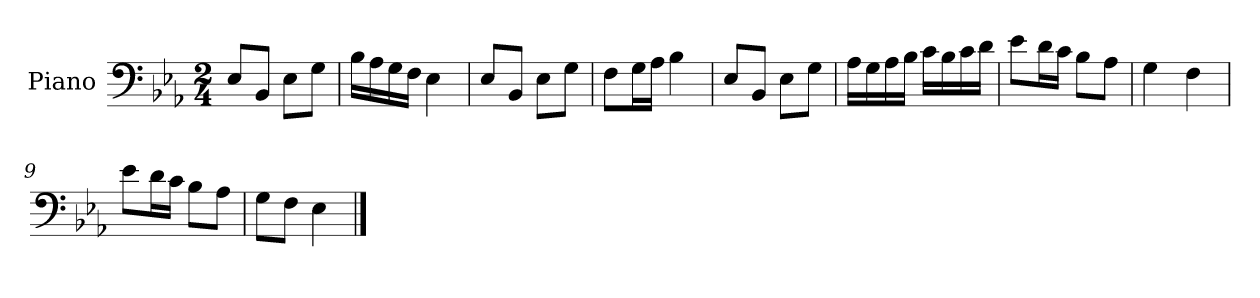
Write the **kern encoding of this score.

**kern
*part1
*staff1
*I"Piano
*I'Pno
*clefF4
*k[b-e-a-]
*E-:
*M2/4
=1
8E-/L
8BB-/J
8E-\L
8G\J
=2
16B-\LL
16A-\
16G\
16F\JJ
4E-\
=3
8E-/L
8BB-/J
8E-\L
8G\J
=4
8F\L
16G\L
16A-\JJ
4B-\
=5
8E-/L
8BB-/J
8E-\L
8G\J
=6
16A-\LL
16G\
16A-\
16B-\JJ
16c\LL
16B-\
16c\
16d\JJ
=7
8e-\L
16d\L
16c\JJ
8B-\L
8A-\J
=8
4G\
4F\
=9
8e-\L
16d\L
16c\JJ
8B-\L
8A-\J
=10
8G\L
8F\J
4E-\
==
*-
